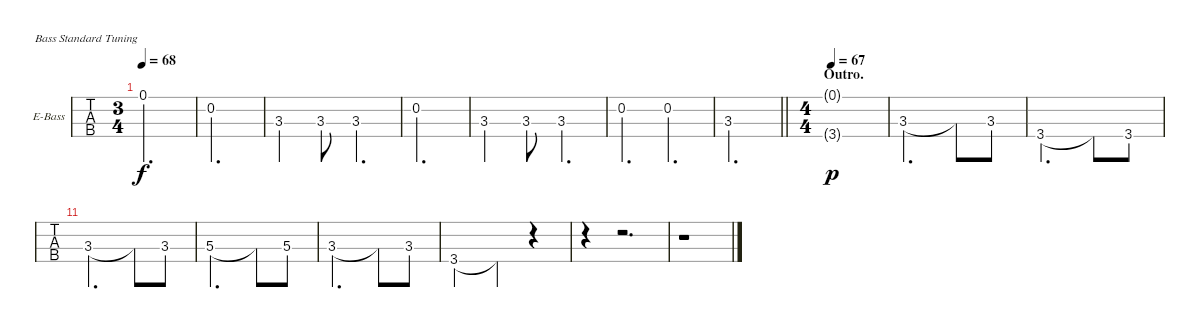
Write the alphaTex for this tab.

\bracketExtendMode nobrackets
\firstSystemTrackNameOrientation horizontal
\otherSystemsTrackNameOrientation horizontal
\defaultBarNumberDisplay FirstOfSystem
\track ("Bass" "E-Bass") {instrument electricbassfinger}
\staff {tabs}
\tuning (G2 D2 A1 E1)
\ts (3 4)
\tempo 68
\clef f4
\ks c
0.1.2{d dy f} |
0.2.2{d} |
3.3.4 3.3{st}.8 3.3.4{d} |
0.2.2{d} |
3.3.4 3.3{st}.8 3.3.4{d} |
0.2.4{d} 0.2.4{d} |
\barLineRight lightlight
3.3.2{d} |
\ts (4 4)
\section ("" "Outro.")
\tempo 67
(0.1{g} 3.4{g}).1{dy p} |
3.3.2{d} 3.3{t}.8 3.3.8 |
3.4.2{d} 3.4{t}.8 3.4.8 |
3.3.2{d} 3.3{t}.8 3.3.8 |
5.3.2{d} 5.3{t}.8 5.3.8 |
3.3.2{d} 3.3{t}.8 3.3.8 |
3.4.2 3.4{t}.4 r.4 |
r.4 r.2{d} |
r.1
